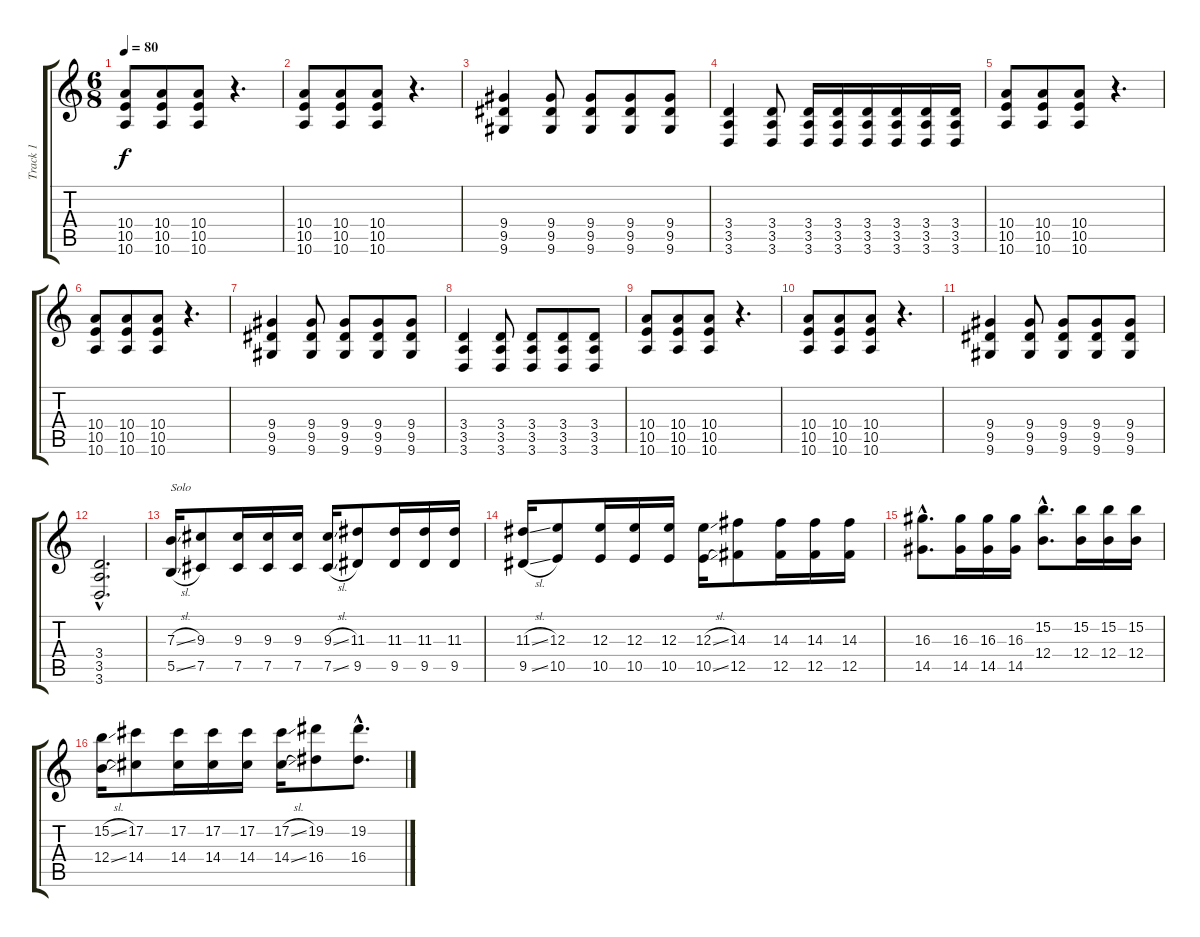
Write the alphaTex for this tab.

\track ("Track 1" "Track 1") {instrument acousticguitarsteel}
\staff {score tabs}
\tuning (Db4 Ab3 E3 B2 Gb2 B1) {hide}
\ts (6 8)
\tempo 80
\clef g2
\ks c
(10.4 10.5 10.6).8{dy f} (10.4 10.5 10.6).8 (10.4 10.5 10.6).8 r.4{d} |
(10.4 10.5 10.6).8 (10.4 10.5 10.6).8 (10.4 10.5 10.6).8 r.4{d} |
(9.4 9.5 9.6).4 (9.4 9.5 9.6).8 (9.4 9.5 9.6).8 (9.4 9.5 9.6).8 (9.4 9.5 9.6).8 |
(3.4 3.5 3.6).4 (3.4 3.5 3.6).8 (3.4 3.5 3.6).16 (3.4 3.5 3.6).16 (3.4 3.5 3.6).16 (3.4 3.5 3.6).16 (3.4 3.5 3.6).16 (3.4 3.5 3.6).16 |
(10.4 10.5 10.6).8 (10.4 10.5 10.6).8 (10.4 10.5 10.6).8 r.4{d} |
(10.4 10.5 10.6).8 (10.4 10.5 10.6).8 (10.4 10.5 10.6).8 r.4{d} |
(9.4 9.5 9.6).4 (9.4 9.5 9.6).8 (9.4 9.5 9.6).8 (9.4 9.5 9.6).8 (9.4 9.5 9.6).8 |
(3.4 3.5 3.6).4 (3.4 3.5 3.6).8 (3.4 3.5 3.6).8 (3.4 3.5 3.6).8 (3.4 3.5 3.6).8 |
(10.4 10.5 10.6).8 (10.4 10.5 10.6).8 (10.4 10.5 10.6).8 r.4{d} |
(10.4 10.5 10.6).8 (10.4 10.5 10.6).8 (10.4 10.5 10.6).8 r.4{d} |
(9.4 9.5 9.6).4 (9.4 9.5 9.6).8 (9.4 9.5 9.6).8 (9.4 9.5 9.6).8 (9.4 9.5 9.6).8 |
(3.4{hac} 3.5{hac} 3.6{hac}).2{d} |
(7.3{sl} 5.5{sl}).16{txt "Solo"} (9.3 7.5).8 (9.3 7.5).16 (9.3 7.5).16 (9.3 7.5).16 (9.3{sl} 7.5{sl}).16 (11.3 9.5).8 (11.3 9.5).16 (11.3 9.5).16 (11.3 9.5).16 |
(11.3{sl} 9.5{sl}).16 (12.3 10.5).8 (12.3 10.5).16 (12.3 10.5).16 (12.3 10.5).16 (12.3{sl} 10.5{sl}).16 (14.3 12.5).8 (14.3 12.5).16 (14.3 12.5).16 (14.3 12.5).16 |
(16.3{hac} 14.5{hac}).8{d} (16.3 14.5).16 (16.3 14.5).16 (16.3 14.5).16 (15.2{hac} 12.4{hac}).8{d} (15.2 12.4).16 (15.2 12.4).16 (15.2 12.4).16 |
(15.2{sl} 12.4{sl}).16 (17.2 14.4).8 (17.2 14.4).16 (17.2 14.4).16 (17.2 14.4).16 (17.2{sl} 14.4{sl}).16 (19.2 16.4).8 (19.2{hac} 16.4{hac}).8{d}
